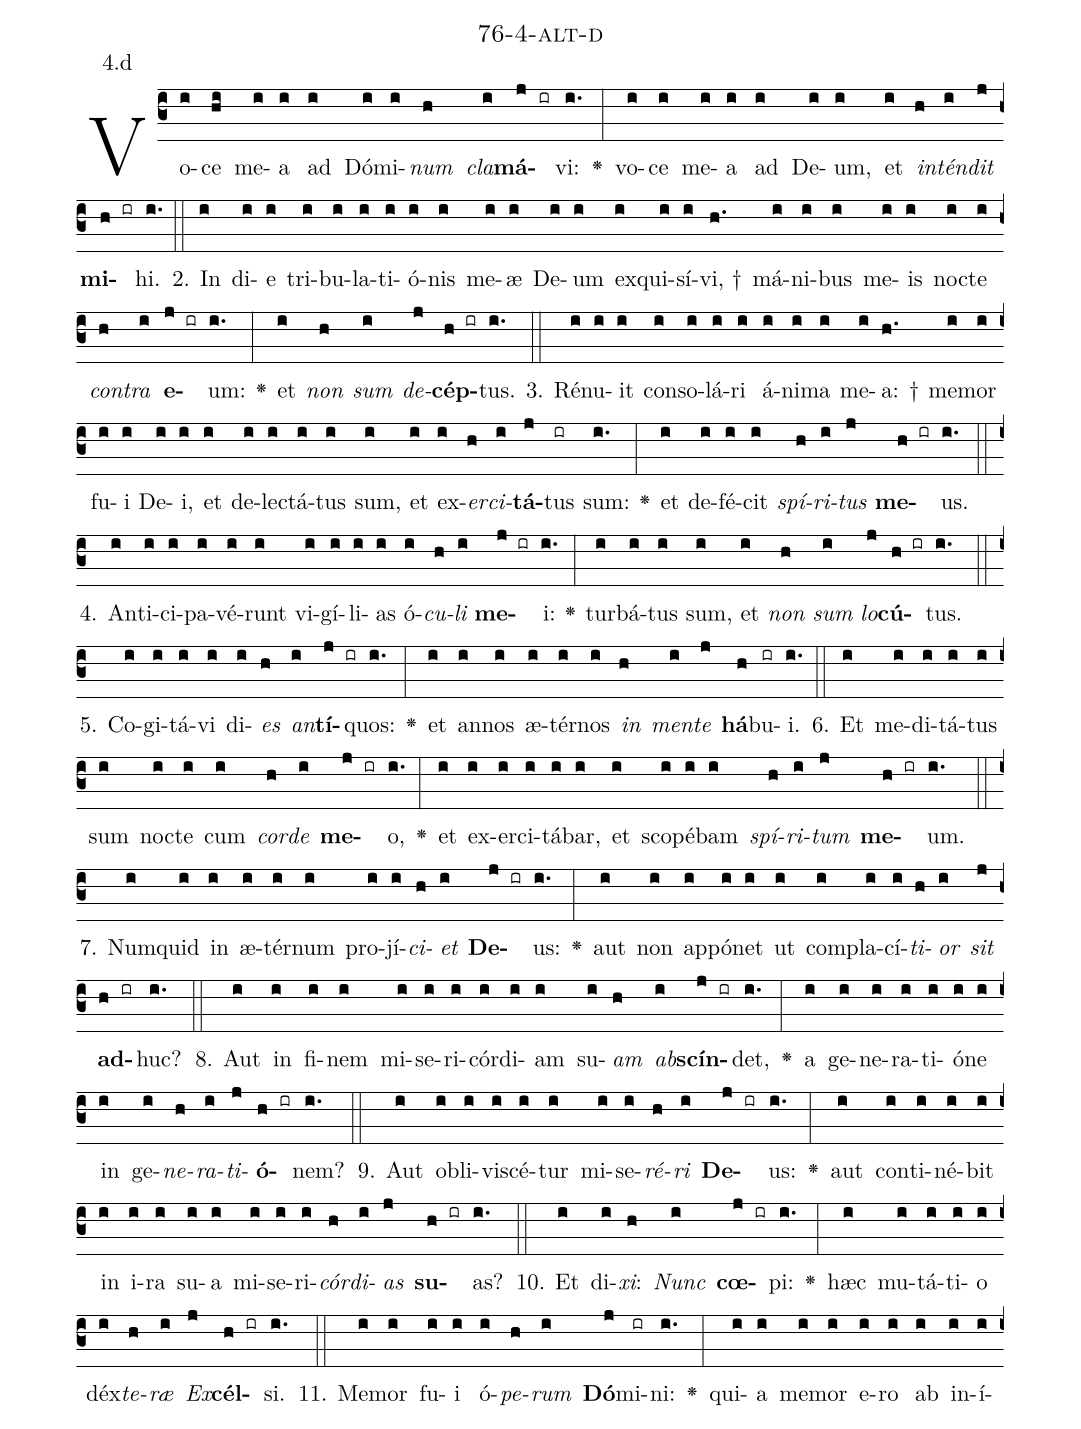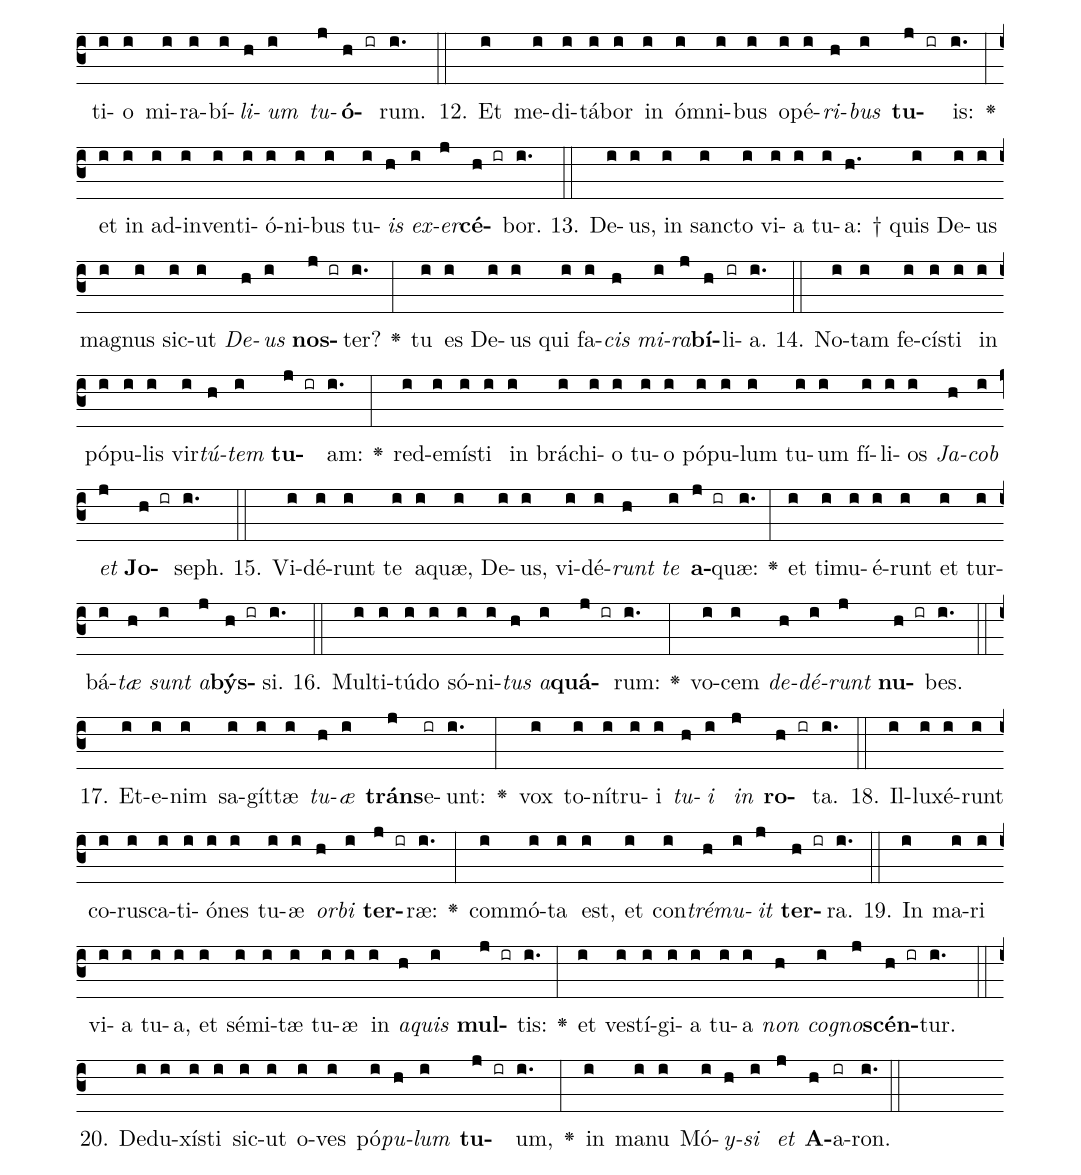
name: 76-4-alt-d;
annotation: 4.d;
%%
(c3)Vo(i)ce(hi) me(i)a(i) ad(i) Dó(i)mi(i)<i>num</i>(h) <i>cla</i>(i)<b>má</b>(j ir)vi:(i.) <v>\greheightstar</v>(:) vo(i)ce(i) me(i)a(i) ad(i) De(i)um,(i) et(i) <i>in</i>(h)<i>tén</i>(i)<i>dit</i>(j) <b>mi</b>(h ir)hi.(i.) (::)
2. In(i) di(i)e(i) tri(i)bu(i)la(i)ti(i)ó(i)nis(i) me(i)æ(i) De(i)um(i) ex(i)qui(i)sí(i)vi, †(h.) má(i)ni(i)bus(i) me(i)is(i) noc(i)te(i) <i>con</i>(h)<i>tra</i>(i) <b>e</b>(j ir)um:(i.) <v>\greheightstar</v>(:) et(i) <i>non</i>(h) <i>sum</i>(i) <i>de</i>(j)<b>cép</b>(h ir)tus.(i.) (::)
3. Ré(i)nu(i)it(i) con(i)so(i)lá(i)ri(i) á(i)ni(i)ma(i) me(i)a: †(h.) me(i)mor(i) fu(i)i(i) De(i)i,(i) et(i) de(i)lec(i)tá(i)tus(i) sum,(i) et(i) ex(i)<i>er</i>(h)<i>ci</i>(i)<b>tá</b>(j)tus(ir) sum:(i.) <v>\greheightstar</v>(:) et(i) de(i)fé(i)cit(i) <i>spí</i>(h)<i>ri</i>(i)<i>tus</i>(j) <b>me</b>(h ir)us.(i.) (::)
4. An(i)ti(i)ci(i)pa(i)vé(i)runt(i) vi(i)gí(i)li(i)as(i) ó(i)<i>cu</i>(h)<i>li</i>(i) <b>me</b>(j ir)i:(i.) <v>\greheightstar</v>(:) tur(i)bá(i)tus(i) sum,(i) et(i) <i>non</i>(h) <i>sum</i>(i) <i>lo</i>(j)<b>cú</b>(h ir)tus.(i.) (::)
5. Co(i)gi(i)tá(i)vi(i) di(i)<i>es</i>(h) <i>an</i>(i)<b>tí</b>(j ir)quos:(i.) <v>\greheightstar</v>(:) et(i) an(i)nos(i) æ(i)tér(i)nos(i) <i>in</i>(h) <i>men</i>(i)<i>te</i>(j) <b>há</b>(h)bu(ir)i.(i.) (::)
6. Et(i) me(i)di(i)tá(i)tus(i) sum(i) noc(i)te(i) cum(i) <i>cor</i>(h)<i>de</i>(i) <b>me</b>(j ir)o,(i.) <v>\greheightstar</v>(:) et(i) ex(i)er(i)ci(i)tá(i)bar,(i) et(i) sco(i)pé(i)bam(i) <i>spí</i>(h)<i>ri</i>(i)<i>tum</i>(j) <b>me</b>(h ir)um.(i.) (::)
7. Num(i)quid(i) in(i) æ(i)tér(i)num(i) pro(i)jí(i)<i>ci</i>(h)<i>et</i>(i) <b>De</b>(j ir)us:(i.) <v>\greheightstar</v>(:) aut(i) non(i) ap(i)pó(i)net(i) ut(i) com(i)pla(i)cí(i)<i>ti</i>(h)<i>or</i>(i) <i>sit</i>(j) <b>ad</b>(h ir)huc?(i.) (::)
8. Aut(i) in(i) fi(i)nem(i) mi(i)se(i)ri(i)cór(i)di(i)am(i) su(i)<i>am</i>(h) <i>ab</i>(i)<b>scín</b>(j ir)det,(i.) <v>\greheightstar</v>(:) a(i) ge(i)ne(i)ra(i)ti(i)ó(i)ne(i) in(i) ge(i)<i>ne</i>(h)<i>ra</i>(i)<i>ti</i>(j)<b>ó</b>(h ir)nem?(i.) (::)
9. Aut(i) ob(i)li(i)vi(i)scé(i)tur(i) mi(i)se(i)<i>ré</i>(h)<i>ri</i>(i) <b>De</b>(j ir)us:(i.) <v>\greheightstar</v>(:) aut(i) con(i)ti(i)né(i)bit(i) in(i) i(i)ra(i) su(i)a(i) mi(i)se(i)ri(i)<i>cór</i>(h)<i>di</i>(i)<i>as</i>(j) <b>su</b>(h ir)as?(i.) (::)
10. Et(i) di(i)<i>xi</i>:(h) <i>Nunc</i>(i) <b>cœ</b>(j ir)pi:(i.) <v>\greheightstar</v>(:) hæc(i) mu(i)tá(i)ti(i)o(i) déx(i)<i>te</i>(h)<i>ræ</i>(i) <i>Ex</i>(j)<b>cél</b>(h ir)si.(i.) (::)
11. Me(i)mor(i) fu(i)i(i) ó(i)<i>pe</i>(h)<i>rum</i>(i) <b>Dó</b>(j)mi(ir)ni:(i.) <v>\greheightstar</v>(:) qui(i)a(i) me(i)mor(i) e(i)ro(i) ab(i) in(i)í(i)ti(i)o(i) mi(i)ra(i)bí(i)<i>li</i>(h)<i>um</i>(i) <i>tu</i>(j)<b>ó</b>(h ir)rum.(i.) (::)
12. Et(i) me(i)di(i)tá(i)bor(i) in(i) óm(i)ni(i)bus(i) o(i)pé(i)<i>ri</i>(h)<i>bus</i>(i) <b>tu</b>(j ir)is:(i.) <v>\greheightstar</v>(:) et(i) in(i) ad(i)in(i)ven(i)ti(i)ó(i)ni(i)bus(i) tu(i)<i>is</i>(h) <i>ex</i>(i)<i>er</i>(j)<b>cé</b>(h ir)bor.(i.) (::)
13. De(i)us,(i) in(i) sanc(i)to(i) vi(i)a(i) tu(i)a: †(h.) quis(i) De(i)us(i) ma(i)gnus(i) sic(i)ut(i) <i>De</i>(h)<i>us</i>(i) <b>nos</b>(j ir)ter?(i.) <v>\greheightstar</v>(:) tu(i) es(i) De(i)us(i) qui(i) fa(i)<i>cis</i>(h) <i>mi</i>(i)<i>ra</i>(j)<b>bí</b>(h)li(ir)a.(i.) (::)
14. No(i)tam(i) fe(i)cís(i)ti(i) in(i) pó(i)pu(i)lis(i) vir(i)<i>tú</i>(h)<i>tem</i>(i) <b>tu</b>(j ir)am:(i.) <v>\greheightstar</v>(:) red(i)e(i)mís(i)ti(i) in(i) brá(i)chi(i)o(i) tu(i)o(i) pó(i)pu(i)lum(i) tu(i)um(i) fí(i)li(i)os(i) <i>Ja</i>(h)<i>cob</i>(i) <i>et</i>(j) <b>Jo</b>(h ir)seph.(i.) (::)
15. Vi(i)dé(i)runt(i) te(i) a(i)quæ,(i) De(i)us,(i) vi(i)dé(i)<i>runt</i>(h) <i>te</i>(i) <b>a</b>(j ir)quæ:(i.) <v>\greheightstar</v>(:) et(i) ti(i)mu(i)é(i)runt(i) et(i) tur(i)bá(i)<i>tæ</i>(h) <i>sunt</i>(i) <i>a</i>(j)<b>býs</b>(h ir)si.(i.) (::)
16. Mul(i)ti(i)tú(i)do(i) só(i)ni(i)<i>tus</i>(h) <i>a</i>(i)<b>quá</b>(j ir)rum:(i.) <v>\greheightstar</v>(:) vo(i)cem(i) <i>de</i>(h)<i>dé</i>(i)<i>runt</i>(j) <b>nu</b>(h ir)bes.(i.) (::)
17. Et(i)e(i)nim(i) sa(i)gít(i)tæ(i) <i>tu</i>(h)<i>æ</i>(i) <b>tráns</b>(j)e(ir)unt:(i.) <v>\greheightstar</v>(:) vox(i) to(i)ní(i)tru(i)i(i) <i>tu</i>(h)<i>i</i>(i) <i>in</i>(j) <b>ro</b>(h ir)ta.(i.) (::)
18. Il(i)lu(i)xé(i)runt(i) co(i)rus(i)ca(i)ti(i)ó(i)nes(i) tu(i)æ(i) <i>or</i>(h)<i>bi</i>(i) <b>ter</b>(j ir)ræ:(i.) <v>\greheightstar</v>(:) com(i)mó(i)ta(i) est,(i) et(i) con(i)<i>tré</i>(h)<i>mu</i>(i)<i>it</i>(j) <b>ter</b>(h ir)ra.(i.) (::)
19. In(i) ma(i)ri(i) vi(i)a(i) tu(i)a,(i) et(i) sé(i)mi(i)tæ(i) tu(i)æ(i) in(i) <i>a</i>(h)<i>quis</i>(i) <b>mul</b>(j ir)tis:(i.) <v>\greheightstar</v>(:) et(i) ves(i)tí(i)gi(i)a(i) tu(i)a(i) <i>non</i>(h) <i>co</i>(i)<i>gno</i>(j)<b>scén</b>(h ir)tur.(i.) (::)
20. De(i)du(i)xís(i)ti(i) sic(i)ut(i) o(i)ves(i) pó(i)<i>pu</i>(h)<i>lum</i>(i) <b>tu</b>(j ir)um,(i.) <v>\greheightstar</v>(:) in(i) ma(i)nu(i) Mó(i)<i>y</i>(h)<i>si</i>(i) <i>et</i>(j) <b>A</b>(h)a(ir)ron.(i.) (::)
